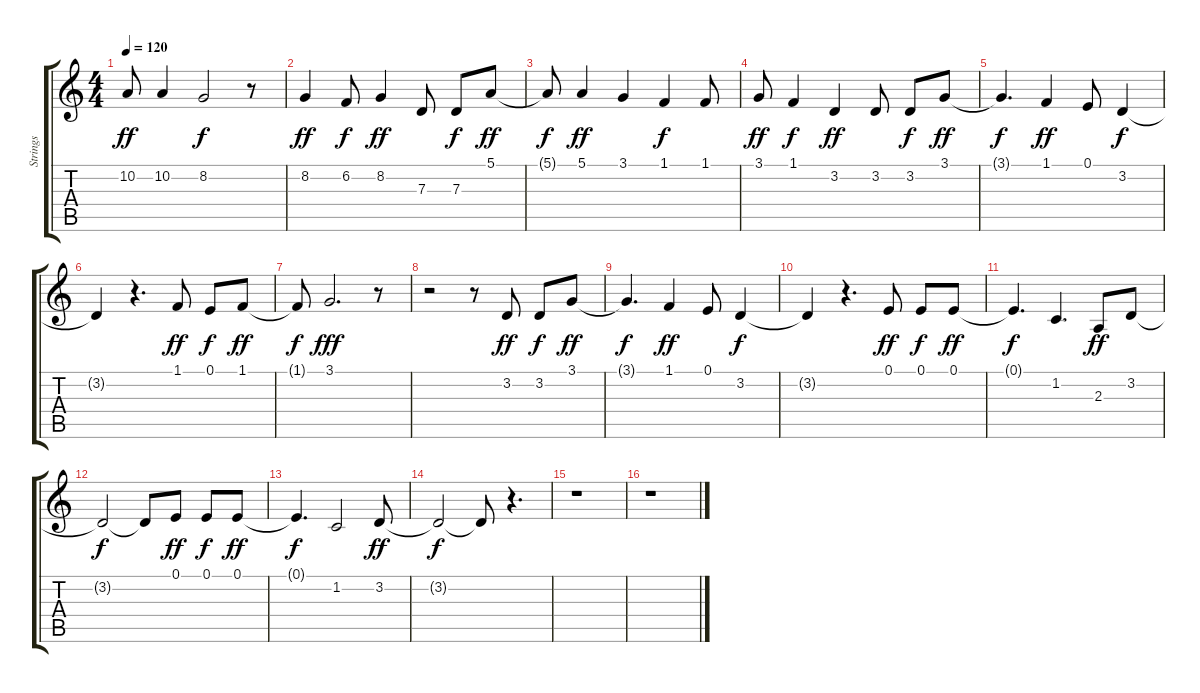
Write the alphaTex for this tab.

\track ("Strings" "Strings") {instrument synthstrings1}
\staff {score tabs}
\tuning (E4 B3 G3 D3 A2 E2) {hide}
\ts (4 4)
\tempo 120
\clef g2
\ks c
10.2.8{dy ff} 10.2.4 8.2.2{dy f} r.8 |
8.2.4{dy ff} 6.2.8{dy f} 8.2.4{dy ff} 7.3.8 7.3.8{dy f} 5.1.8{dy ff} |
5.1{t}.8{dy f} 5.1.4{dy ff} 3.1.4 1.1.4{dy f} 1.1.8 |
3.1.8{dy ff} 1.1.4{dy f} 3.2.4{dy ff} 3.2.8 3.2.8{dy f} 3.1.8{dy ff} |
3.1{t}.4{d dy f} 1.1.4{dy ff} 0.1.8 3.2.4{dy f} |
3.2{t}.4 r.4{d} 1.1.8{dy ff} 0.1.8{dy f} 1.1.8{dy ff} |
1.1{t}.8{dy f} 3.1.2{d dy fff} r.8 |
r.2 r.8 3.2.8{dy ff} 3.2.8{dy f} 3.1.8{dy ff} |
3.1{t}.4{d dy f} 1.1.4{dy ff} 0.1.8 3.2.4{dy f} |
3.2{t}.4 r.4{d} 0.1.8{dy ff} 0.1.8{dy f} 0.1.8{dy ff} |
0.1{t}.4{d dy f} 1.2.4{d} 2.3.8{dy ff} 3.2.8 |
3.2{t}.2{dy f} 3.2{t}.8 0.1.8{dy ff} 0.1.8{dy f} 0.1.8{dy ff} |
0.1{t}.4{d dy f} 1.2.2 3.2.8{dy ff} |
3.2{t}.2{dy f} 3.2{t}.8 r.4{d} |
r.1 |
r.1
